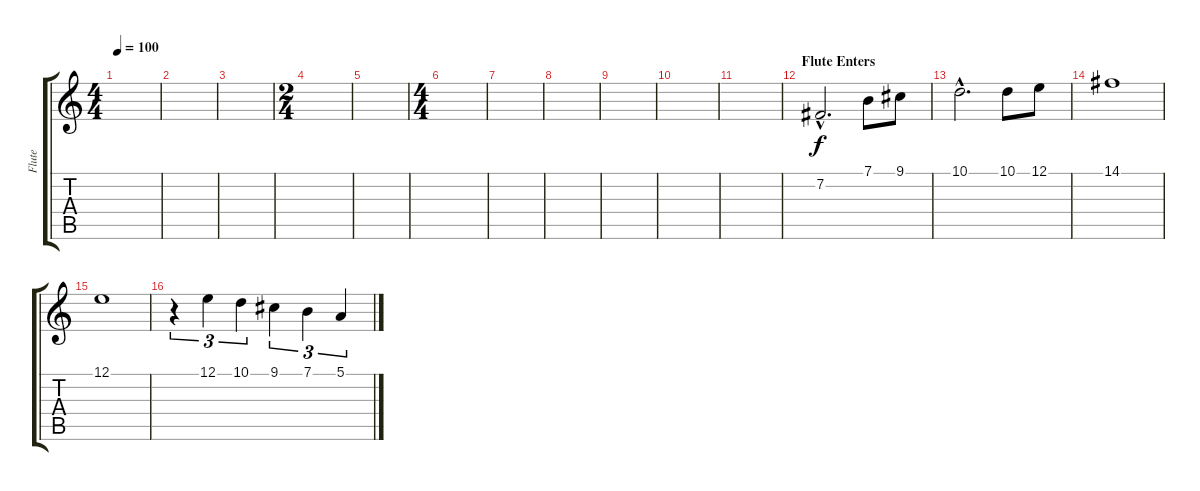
\track ("Flute" "Flute") {instrument flute}
\staff {score tabs}
\tuning (E4 B3 G3 D3 A2 E2) {hide}
\ts (4 4)
\tempo 100
\clef g2
\ks c
|
|
|
\ts (2 4)
|
|
\ts (4 4)
|
|
|
|
|
|
\section ("" "Flute Enters")
7.2{hac}.2{d} 7.1.8 9.1.8 |
10.1{hac}.2{d} 10.1.8 12.1.8 |
14.1.1 |
12.1.1 |
r.4{tu (3 2)} 12.1.4{tu (3 2)} 10.1.4{tu (3 2)} 9.1.4{tu (3 2)} 7.1.4{tu (3 2)} 5.1.4{tu (3 2)}
